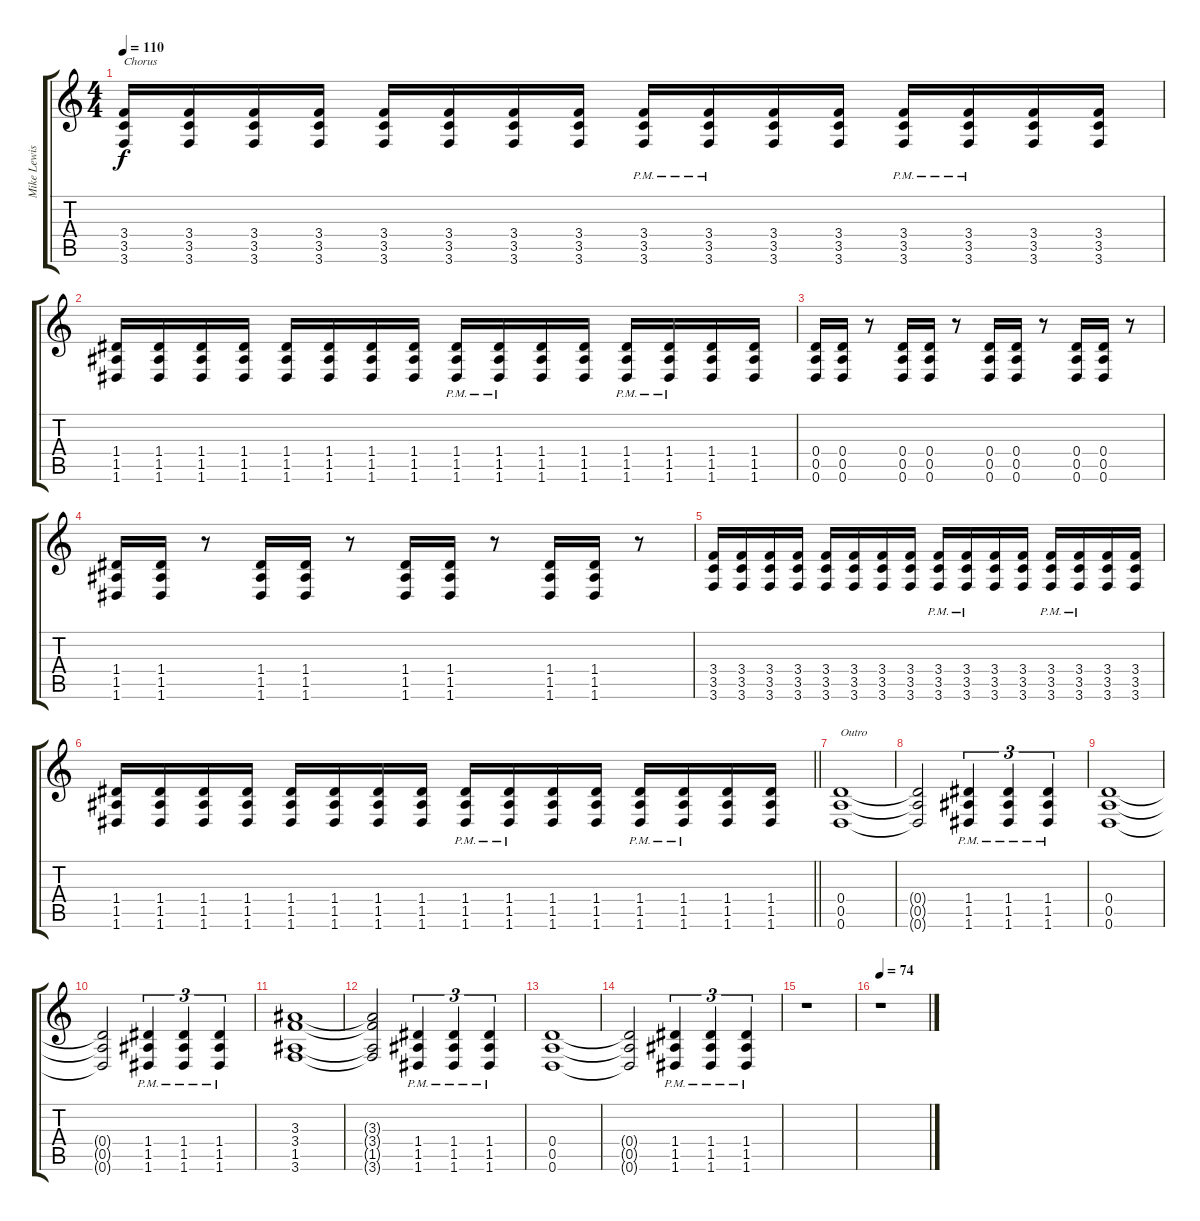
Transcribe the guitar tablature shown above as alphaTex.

\track ("Mike Lewis | Rhythm" "Mike Lewis") {instrument overdrivenguitar}
\staff {score tabs}
\tuning (E4 B3 G3 D3 A2 D2) {hide}
\ts (4 4)
\tempo 110
\clef g2
\ks c
(3.4 3.5 3.6).16{txt "Chorus" dy f} (3.4 3.5 3.6).16 (3.4 3.5 3.6).16 (3.4 3.5 3.6).16 (3.4 3.5 3.6).16 (3.4 3.5 3.6).16 (3.4 3.5 3.6).16 (3.4 3.5 3.6).16 (3.4{pm} 3.5{pm} 3.6{pm}).16 (3.4{pm} 3.5{pm} 3.6{pm}).16 (3.4 3.5 3.6).16 (3.4 3.5 3.6).16 (3.4{pm} 3.5{pm} 3.6{pm}).16 (3.4{pm} 3.5{pm} 3.6{pm}).16 (3.4 3.5 3.6).16 (3.4 3.5 3.6).16 |
(1.4 1.5 1.6).16 (1.4 1.5 1.6).16 (1.4 1.5 1.6).16 (1.4 1.5 1.6).16 (1.4 1.5 1.6).16 (1.4 1.5 1.6).16 (1.4 1.5 1.6).16 (1.4 1.5 1.6).16 (1.4{pm} 1.5{pm} 1.6{pm}).16 (1.4{pm} 1.5{pm} 1.6{pm}).16 (1.4 1.5 1.6).16 (1.4 1.5 1.6).16 (1.4{pm} 1.5{pm} 1.6{pm}).16 (1.4{pm} 1.5{pm} 1.6{pm}).16 (1.4 1.5 1.6).16 (1.4 1.5 1.6).16 |
(0.4 0.5 0.6).16 (0.4 0.5 0.6).16 r.8 (0.4 0.5 0.6).16 (0.4 0.5 0.6).16 r.8 (0.4 0.5 0.6).16 (0.4 0.5 0.6).16 r.8 (0.4 0.5 0.6).16 (0.4 0.5 0.6).16 r.8 |
(1.4 1.5 1.6).16 (1.4 1.5 1.6).16 r.8 (1.4 1.5 1.6).16 (1.4 1.5 1.6).16 r.8 (1.4 1.5 1.6).16 (1.4 1.5 1.6).16 r.8 (1.4 1.5 1.6).16 (1.4 1.5 1.6).16 r.8 |
(3.4 3.5 3.6).16 (3.4 3.5 3.6).16 (3.4 3.5 3.6).16 (3.4 3.5 3.6).16 (3.4 3.5 3.6).16 (3.4 3.5 3.6).16 (3.4 3.5 3.6).16 (3.4 3.5 3.6).16 (3.4{pm} 3.5{pm} 3.6{pm}).16 (3.4{pm} 3.5{pm} 3.6{pm}).16 (3.4 3.5 3.6).16 (3.4 3.5 3.6).16 (3.4{pm} 3.5{pm} 3.6{pm}).16 (3.4{pm} 3.5{pm} 3.6{pm}).16 (3.4 3.5 3.6).16 (3.4 3.5 3.6).16 |
\barLineRight lightlight
(1.4 1.5 1.6).16 (1.4 1.5 1.6).16 (1.4 1.5 1.6).16 (1.4 1.5 1.6).16 (1.4 1.5 1.6).16 (1.4 1.5 1.6).16 (1.4 1.5 1.6).16 (1.4 1.5 1.6).16 (1.4{pm} 1.5{pm} 1.6{pm}).16 (1.4{pm} 1.5{pm} 1.6{pm}).16 (1.4 1.5 1.6).16 (1.4 1.5 1.6).16 (1.4{pm} 1.5{pm} 1.6{pm}).16 (1.4{pm} 1.5{pm} 1.6{pm}).16 (1.4 1.5 1.6).16 (1.4 1.5 1.6).16 |
(0.4 0.5 0.6).1{txt "Outro"} |
(0.4{t} 0.5{t} 0.6{t}).2 (1.4{pm} 1.5{pm} 1.6{pm}).4{tu (3 2)} (1.4{pm} 1.5{pm} 1.6{pm}).4{tu (3 2)} (1.4{pm} 1.5{pm} 1.6{pm}).4{tu (3 2)} |
(0.4 0.5 0.6).1 |
(0.4{t} 0.5{t} 0.6{t}).2 (1.4{pm} 1.5{pm} 1.6{pm}).4{tu (3 2)} (1.4{pm} 1.5{pm} 1.6{pm}).4{tu (3 2)} (1.4{pm} 1.5{pm} 1.6{pm}).4{tu (3 2)} |
(3.3 3.4 1.5 3.6).1 |
(3.3{t} 3.4{t} 1.5{t} 3.6{t}).2 (1.4{pm} 1.5{pm} 1.6{pm}).4{tu (3 2)} (1.4{pm} 1.5{pm} 1.6{pm}).4{tu (3 2)} (1.4{pm} 1.5{pm} 1.6{pm}).4{tu (3 2)} |
(0.4 0.5 0.6).1 |
(0.4{t} 0.5{t} 0.6{t}).2 (1.4{pm} 1.5{pm} 1.6{pm}).4{tu (3 2)} (1.4{pm} 1.5{pm} 1.6{pm}).4{tu (3 2)} (1.4{pm} 1.5{pm} 1.6{pm}).4{tu (3 2)} |
r.1 |
\tempo 74
r.1
